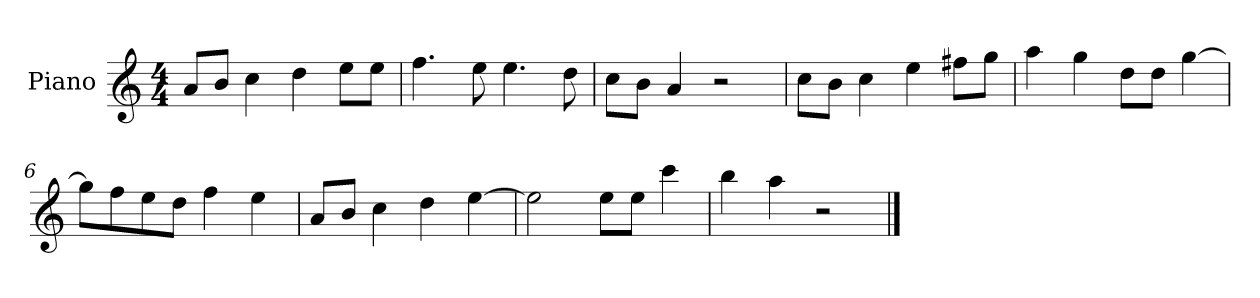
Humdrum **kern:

**kern
*part1
*staff1
*I"Piano
*I'P-no
*clefG2
*k[]
*M4/4
*MM90
=1
8a/L
8b/J
4cc\
4dd\
8ee\L
8ee\J
=2
4.ff\
8ee\
4.ee\
8dd\
=3
8cc\L
8b\J
4a/
2r
=4
8cc\L
8b\J
4cc\
4ee\
8ff#X\L
8gg\J
=5
4aa\
4gg\
8dd\L
8dd\J
[4gg\
=6
8gg\L]
8ff\
8ee\
8dd\J
4ff\
4ee\
=7
8a/L
8b/J
4cc\
4dd\
[4ee\
!!LO:LB:g=z
=8
2ee\]
8ee\L
8ee\J
4ccc\
=9
4bb\
4aa\
2r
==
*-
